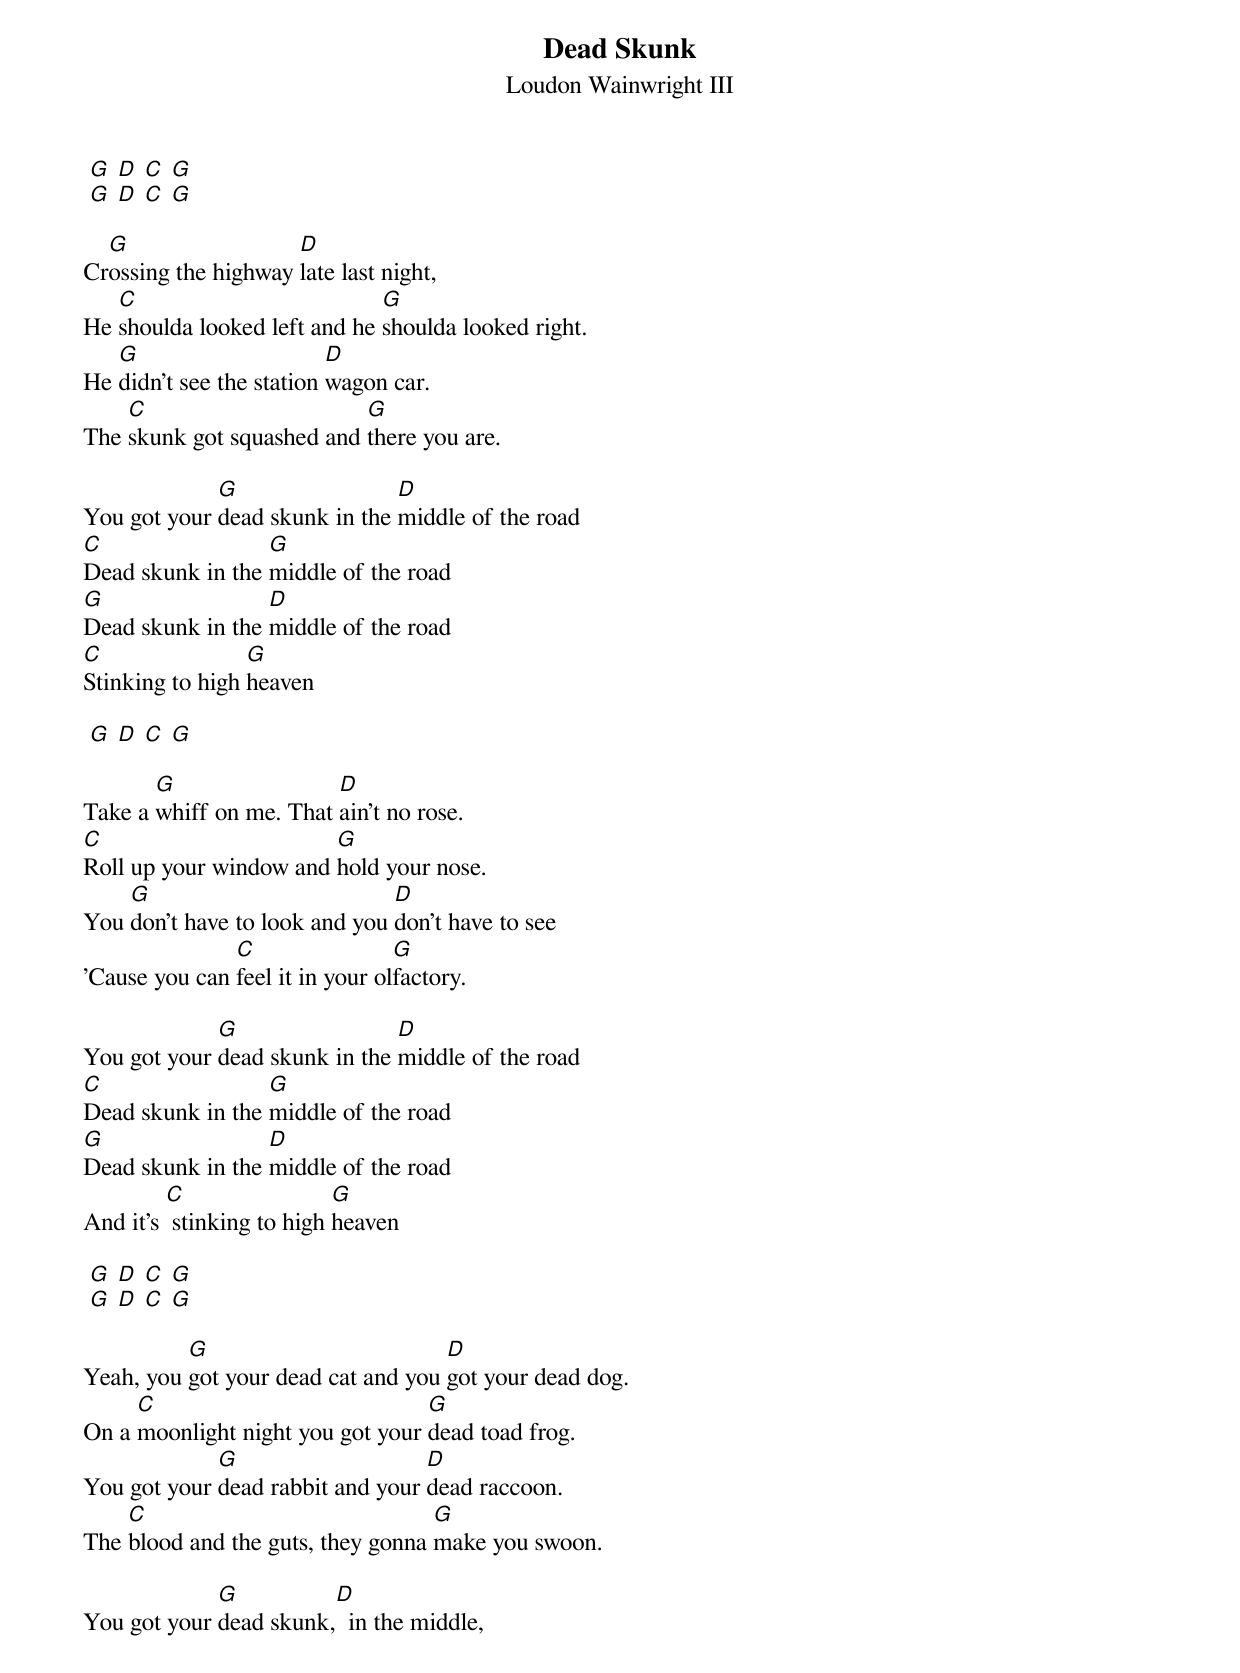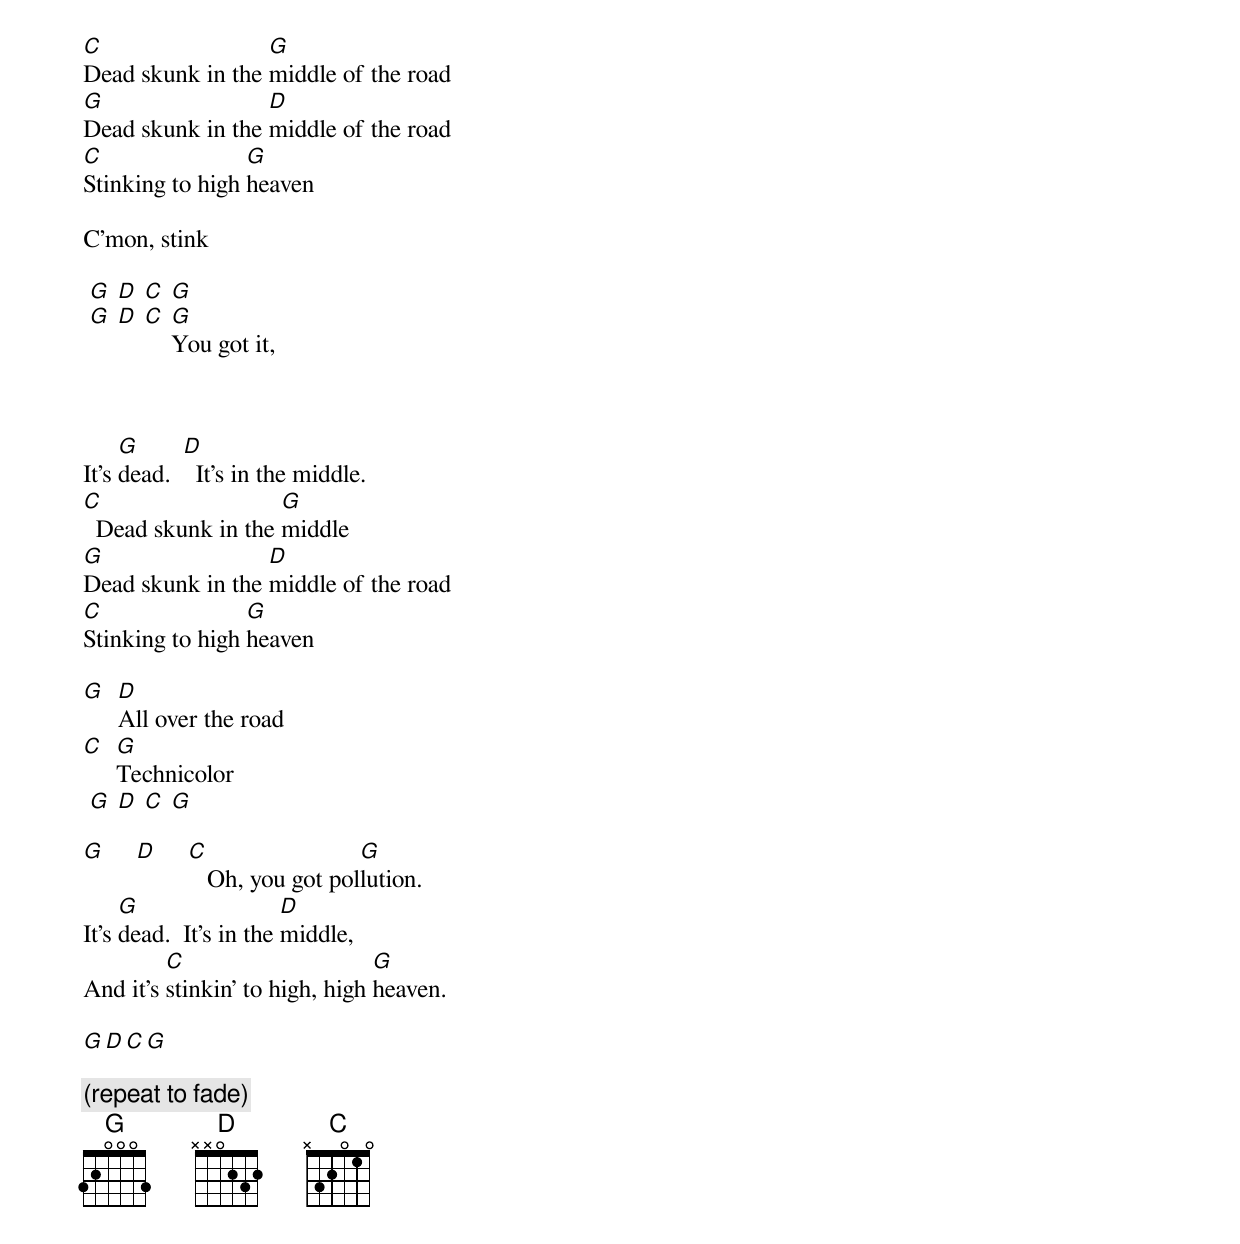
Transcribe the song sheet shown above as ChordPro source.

{title: Dead Skunk}
{subtitle: Loudon Wainwright III}

 [G] [D] [C] [G]
 [G] [D] [C] [G]

Cr[G]ossing the highway [D]late last night,
He [C]shoulda looked left and he [G]shoulda looked right.
He [G]didn't see the station [D]wagon car.
The [C]skunk got squashed and [G]there you are.

You got your [G]dead skunk in the [D]middle of the road
[C]Dead skunk in the [G]middle of the road
[G]Dead skunk in the [D]middle of the road
[C]Stinking to high [G]heaven

 [G] [D] [C] [G]

Take a [G]whiff on me. That [D]ain't no rose.
[C]Roll up your window and [G]hold your nose.
You [G]don't have to look and you [D]don't have to see
'Cause you can [C]feel it in your ol[G]factory.

You got your [G]dead skunk in the [D]middle of the road
[C]Dead skunk in the [G]middle of the road
[G]Dead skunk in the [D]middle of the road
And it's [C] stinking to high [G]heaven

 [G] [D] [C] [G]
 [G] [D] [C] [G]

Yeah, you [G]got your dead cat and you [D]got your dead dog.
On a [C]moonlight night you got your [G]dead toad frog.
You got your [G]dead rabbit and your [D]dead raccoon.
The [C]blood and the guts, they gonna [G]make you swoon.

You got your [G]dead skunk,[D]  in the middle,
[C]Dead skunk in the [G]middle of the road
[G]Dead skunk in the [D]middle of the road
[C]Stinking to high [G]heaven

C'mon, stink

 [G] [D] [C] [G]
 [G] [D] [C] [G]You got it,



It's [G]dead.  [D]  It's in the middle.
[C]  Dead skunk in the [G]middle
[G]Dead skunk in the [D]middle of the road
[C]Stinking to high [G]heaven

[G]  [D]All over the road
[C]  [G]Technicolor
 [G] [D] [C] [G]

[G]     [D]     [C]   Oh, you got pol[G]lution.
It's [G]dead.  It's in the [D]middle,
And it's [C]stinkin' to high, high [G]heaven.

[G][D][C][G]

{c:(repeat to fade)}
